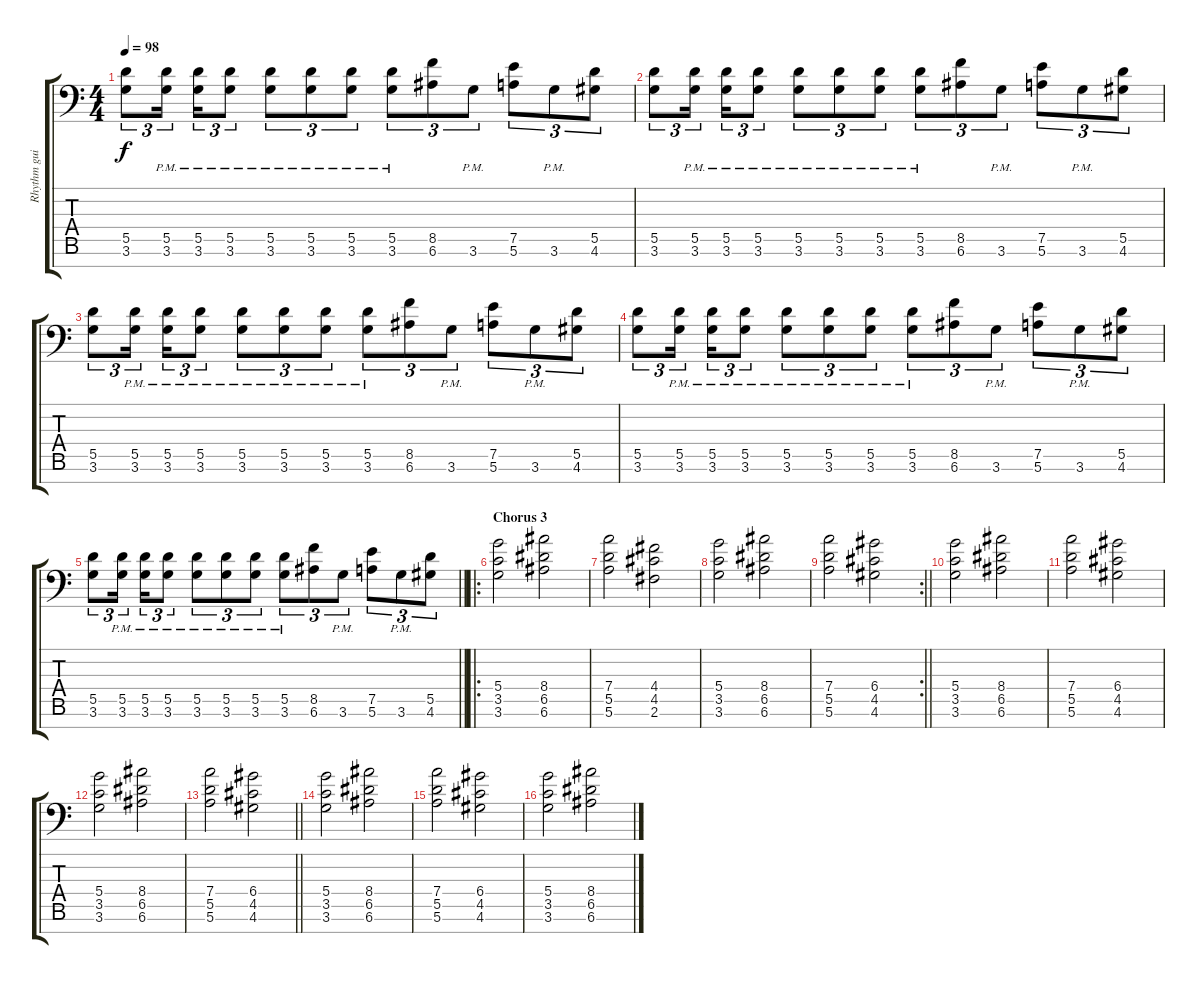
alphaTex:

\track ("Rhythm guitar" "Rhythm gui") {instrument distortionguitar}
\staff {score tabs}
\tuning (E4 B3 G3 D3 A2 E2 A1) {hide}
\ts (4 4)
\tempo 98
\clef f4
\ks c
(5.5 3.6).8{tu (3 2) dy f} (5.5{pm} 3.6{pm}).16{tu (3 2) beam splitsecondary} (5.5{pm} 3.6{pm}).16{tu (3 2)} (5.5{pm} 3.6{pm}).8{tu (3 2)} (5.5{pm} 3.6{pm}).8{tu (3 2)} (5.5{pm} 3.6{pm}).8{tu (3 2)} (5.5{pm} 3.6{pm}).8{tu (3 2)} (5.5{pm} 3.6{pm}).8{tu (3 2)} (8.5 6.6).8{tu (3 2)} 3.6{pm}.8{tu (3 2)} (7.5 5.6).8{tu (3 2)} 3.6{pm}.8{tu (3 2)} (5.5 4.6).8{tu (3 2)} |
(5.5 3.6).8{tu (3 2)} (5.5{pm} 3.6{pm}).16{tu (3 2) beam splitsecondary} (5.5{pm} 3.6{pm}).16{tu (3 2)} (5.5{pm} 3.6{pm}).8{tu (3 2)} (5.5{pm} 3.6{pm}).8{tu (3 2)} (5.5{pm} 3.6{pm}).8{tu (3 2)} (5.5{pm} 3.6{pm}).8{tu (3 2)} (5.5{pm} 3.6{pm}).8{tu (3 2)} (8.5 6.6).8{tu (3 2)} 3.6{pm}.8{tu (3 2)} (7.5 5.6).8{tu (3 2)} 3.6{pm}.8{tu (3 2)} (5.5 4.6).8{tu (3 2)} |
(5.5 3.6).8{tu (3 2)} (5.5{pm} 3.6{pm}).16{tu (3 2) beam splitsecondary} (5.5{pm} 3.6{pm}).16{tu (3 2)} (5.5{pm} 3.6{pm}).8{tu (3 2)} (5.5{pm} 3.6{pm}).8{tu (3 2)} (5.5{pm} 3.6{pm}).8{tu (3 2)} (5.5{pm} 3.6{pm}).8{tu (3 2)} (5.5{pm} 3.6{pm}).8{tu (3 2)} (8.5 6.6).8{tu (3 2)} 3.6{pm}.8{tu (3 2)} (7.5 5.6).8{tu (3 2)} 3.6{pm}.8{tu (3 2)} (5.5 4.6).8{tu (3 2)} |
(5.5 3.6).8{tu (3 2)} (5.5{pm} 3.6{pm}).16{tu (3 2) beam splitsecondary} (5.5{pm} 3.6{pm}).16{tu (3 2)} (5.5{pm} 3.6{pm}).8{tu (3 2)} (5.5{pm} 3.6{pm}).8{tu (3 2)} (5.5{pm} 3.6{pm}).8{tu (3 2)} (5.5{pm} 3.6{pm}).8{tu (3 2)} (5.5{pm} 3.6{pm}).8{tu (3 2)} (8.5 6.6).8{tu (3 2)} 3.6{pm}.8{tu (3 2)} (7.5 5.6).8{tu (3 2)} 3.6{pm}.8{tu (3 2)} (5.5 4.6).8{tu (3 2)} |
\barLineRight lightlight
(5.5 3.6).8{tu (3 2)} (5.5{pm} 3.6{pm}).16{tu (3 2) beam splitsecondary} (5.5{pm} 3.6{pm}).16{tu (3 2)} (5.5{pm} 3.6{pm}).8{tu (3 2)} (5.5{pm} 3.6{pm}).8{tu (3 2)} (5.5{pm} 3.6{pm}).8{tu (3 2)} (5.5{pm} 3.6{pm}).8{tu (3 2)} (5.5{pm} 3.6{pm}).8{tu (3 2)} (8.5 6.6).8{tu (3 2)} 3.6{pm}.8{tu (3 2)} (7.5 5.6).8{tu (3 2)} 3.6{pm}.8{tu (3 2)} (5.5 4.6).8{tu (3 2)} |
\ro
\section ("" "Chorus 3")
(5.4 3.5 3.6).2{volume 11} (8.4 6.5 6.6).2 |
(7.4 5.5 5.6).2 (4.4 4.5 2.6).2 |
(5.4 3.5 3.6).2 (8.4 6.5 6.6).2 |
\rc 2
\barLineRight lightlight
(7.4 5.5 5.6).2 (6.4 4.5 4.6).2 |
(5.4 3.5 3.6).2 (8.4 6.5 6.6).2 |
(7.4 5.5 5.6).2 (6.4 4.5 4.6).2 |
(5.4 3.5 3.6).2 (8.4 6.5 6.6).2 |
\barLineRight lightlight
(7.4 5.5 5.6).2 (6.4 4.5 4.6).2 |
(5.4 3.5 3.6).2 (8.4 6.5 6.6).2 |
(7.4 5.5 5.6).2 (6.4 4.5 4.6).2 |
(5.4 3.5 3.6).2 (8.4 6.5 6.6).2
